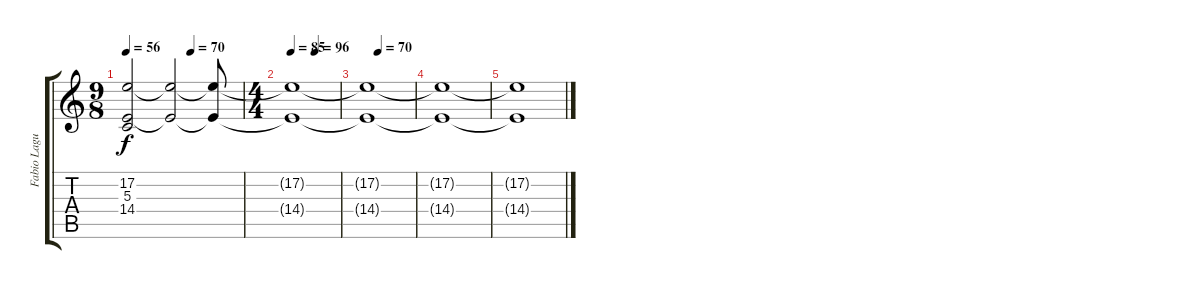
\track ("Fabio Laguna" "Fabio Lagu") {instrument stringensemble1}
\staff {score tabs}
\tuning (E4 B3 G3 D3 A2 E2) {hide}
\ts (9 8)
\tempo 56
\tempo (70 0.5555555555555556)
\clef g2
\ks c
(17.2{t} 5.3{t} 14.4{t}).2{dy f volume 0} (17.2{t} 14.4{t}).2 (17.2{t} 14.4{t}).8{volume 0} |
\ts (4 4)
\tempo 85
\tempo (96 0.5)
(17.2{t} 14.4{t}).1 |
\tempo (70 0.25)
(17.2{t} 14.4{t}).1{volume 0} |
(17.2{t} 14.4{t}).1 |
(17.2{t} 14.4{t}).1
